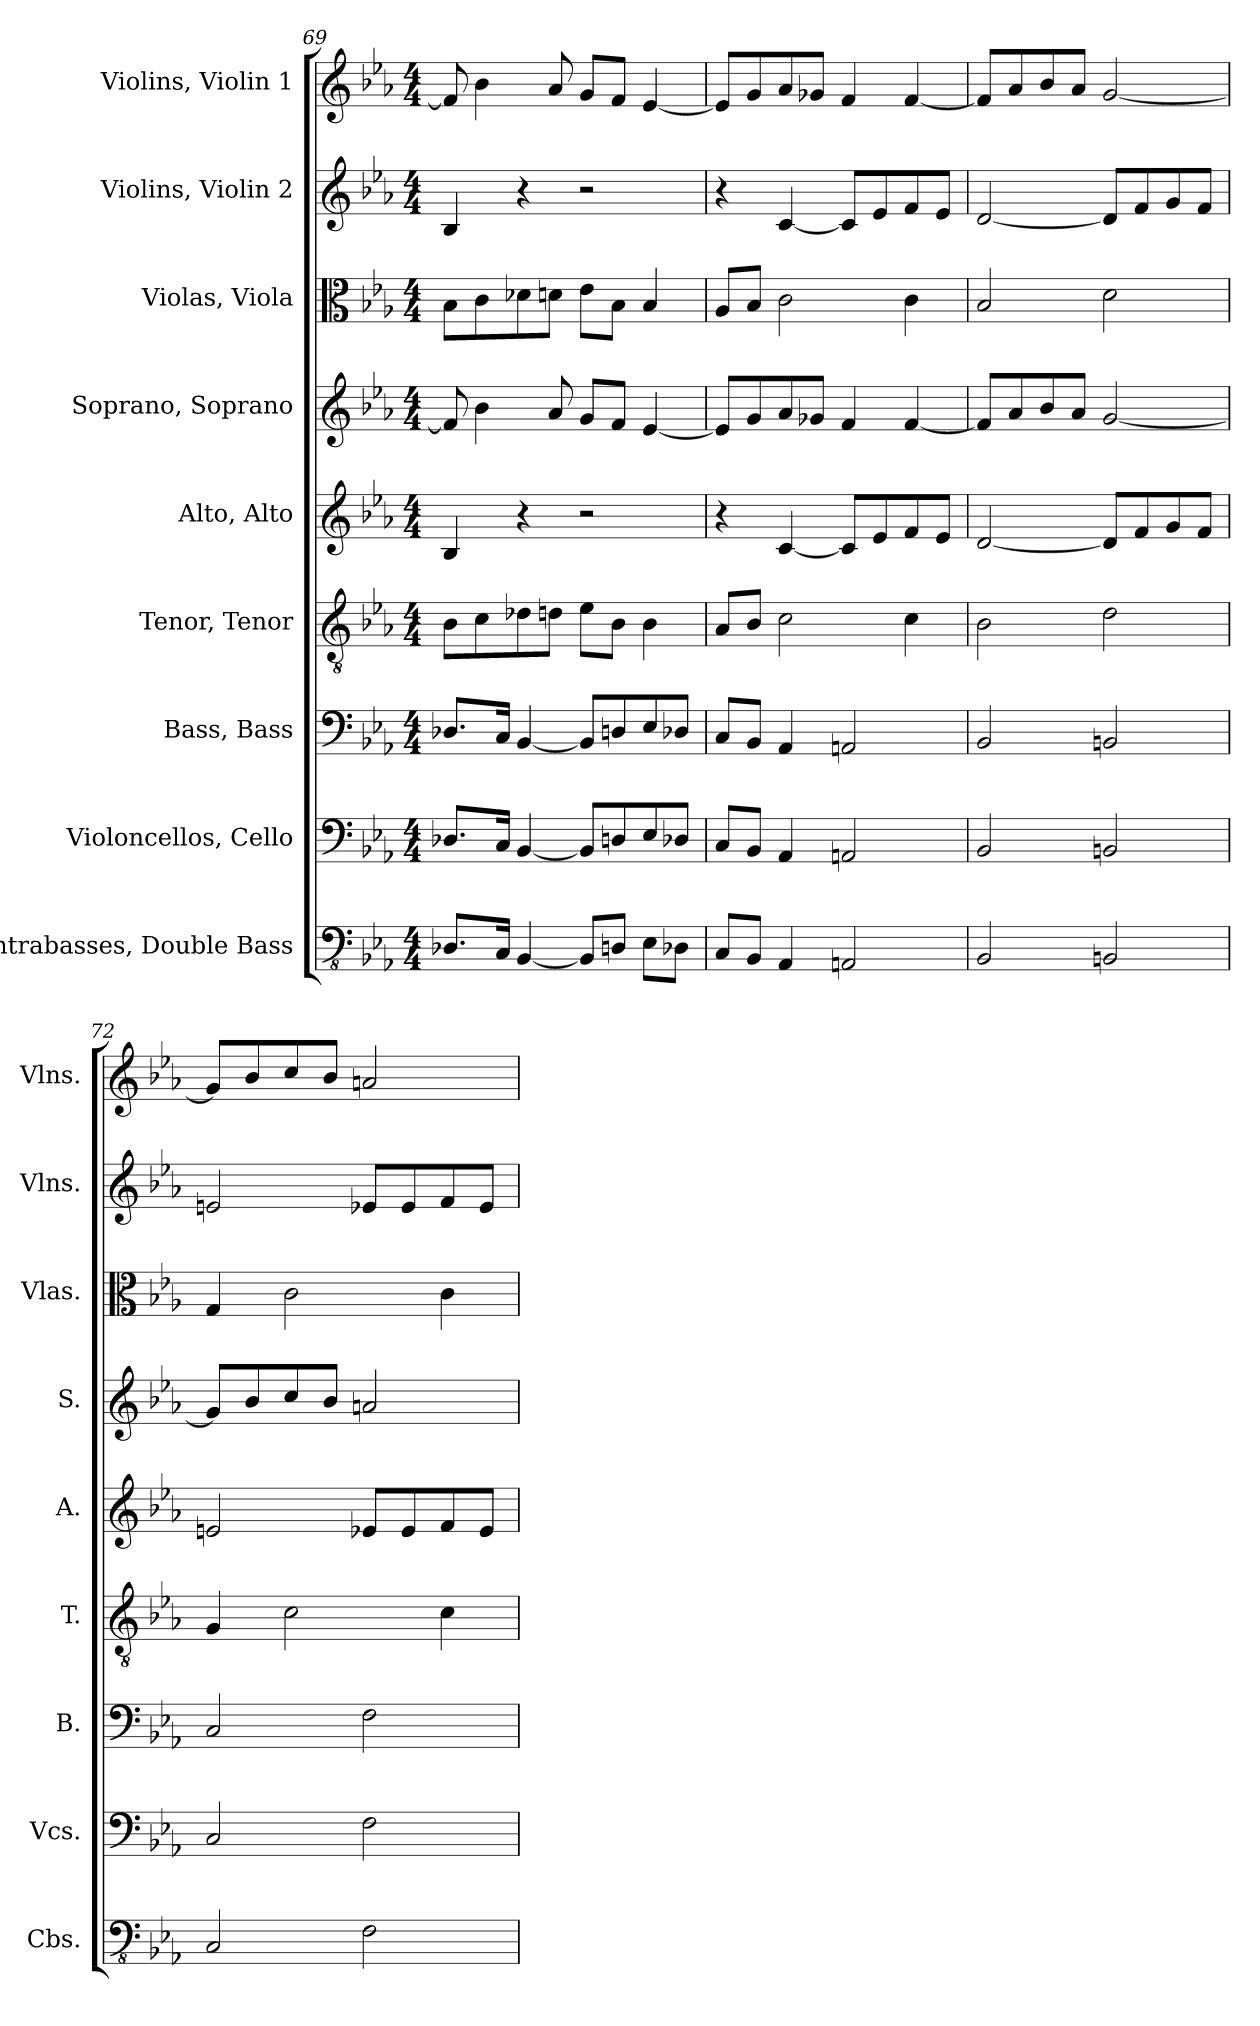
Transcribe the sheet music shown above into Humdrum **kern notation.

**kern	**kern	**kern	**kern	**kern	**kern	**kern	**kern	**kern
*part9	*part8	*part7	*part6	*part5	*part4	*part3	*part2	*part1
*staff9	*staff8	*staff7	*staff6	*staff5	*staff4	*staff3	*staff2	*staff1
*I"Contrabasses, Double Bass	*I"Violoncellos, Cello	*I"Bass, Bass	*I"Tenor, Tenor	*I"Alto, Alto	*I"Soprano, Soprano	*I"Violas, Viola	*I"Violins, Violin 2	*I"Violins, Violin 1
*I'Cbs.	*I'Vcs.	*I'B.	*I'T.	*I'A.	*I'S.	*I'Vlas.	*I'Vlns.	*I'Vlns.
*clefFv4	*clefF4	*clefF4	*clefGv2	*clefG2	*clefG2	*clefC3	*clefG2	*clefG2
*k[b-e-a-]	*k[b-e-a-]	*k[b-e-a-]	*k[b-e-a-]	*k[b-e-a-]	*k[b-e-a-]	*k[b-e-a-]	*k[b-e-a-]	*k[b-e-a-]
*M4/4	*M4/4	*M4/4	*M4/4	*M4/4	*M4/4	*M4/4	*M4/4	*M4/4
=69	=69	=69	=69	=69	=69	=69	=69	=69
8.DD-X/L	8.D-X/L	8.D-X/L	8B-\L	4B-/	8f/]	8B-\L	4B-/	8f/]
.	.	.	8c\	.	4b-\	8c\	.	4b-\
16CC/Jk	16C/Jk	16C/Jk	.	.	.	.	.	.
[4BBB-/	[4BB-/	[4BB-/	8d-X\	4r	.	8d-X\	4r	.
.	.	.	8dn\J	.	8a-/	8dn\J	.	8a-/
8BBB-/L]	8BB-/L]	8BB-/L]	8e-\L	2r	8g/L	8e-\L	2r	8g/L
8DDn/J	8Dn/	8Dn/	8B-\J	.	8f/J	8B-\J	.	8f/J
8EE-\L	8E-/	8E-/	4B-\	.	[4e-/	4B-/	.	[4e-/
8DD-X\J	8D-X/J	8D-X/J	.	.	.	.	.	.
=70	=70	=70	=70	=70	=70	=70	=70	=70
8CC/L	8C/L	8C/L	8A-/L	4r	8e-/L]	8A-/L	4r	8e-/L]
8BBB-/J	8BB-/J	8BB-/J	8B-/J	.	8g/	8B-/J	.	8g/
4AAA-/	4AA-/	4AA-/	2c\	[4c/	8a-/	2c\	[4c/	8a-/
.	.	.	.	.	8g-X/J	.	.	8g-X/J
2AAAn/	2AAn/	2AAn/	.	8c/L]	4f/	.	8c/L]	4f/
.	.	.	.	8e-/	.	.	8e-/	.
.	.	.	4c\	8f/	[4f/	4c\	8f/	[4f/
.	.	.	.	8e-/J	.	.	8e-/J	.
=71	=71	=71	=71	=71	=71	=71	=71	=71
2BBB-/	2BB-/	2BB-/	2B-\	[2d/	8f/L]	2B-/	[2d/	8f/L]
.	.	.	.	.	8a-/	.	.	8a-/
.	.	.	.	.	8b-/	.	.	8b-/
.	.	.	.	.	8a-/J	.	.	8a-/J
2BBBn/	2BBn/	2BBn/	2d\	8d/L]	[2g/	2d\	8d/L]	[2g/
.	.	.	.	8f/	.	.	8f/	.
.	.	.	.	8g/	.	.	8g/	.
.	.	.	.	8f/J	.	.	8f/J	.
=72	=72	=72	=72	=72	=72	=72	=72	=72
2CC/	2C/	2C/	4G/	2en/	8g/L]	4G/	2en/	8g/L]
.	.	.	.	.	8b-/	.	.	8b-/
.	.	.	2c\	.	8cc/	2c\	.	8cc/
.	.	.	.	.	8b-/J	.	.	8b-/J
2FF\	2F\	2F\	.	8e-X/L	2an/	.	8e-X/L	2an/
.	.	.	.	8e-/	.	.	8e-/	.
.	.	.	4c\	8f/	.	4c\	8f/	.
.	.	.	.	8e-/J	.	.	8e-/J	.
=	=	=	=	=	=	=	=	=
*-	*-	*-	*-	*-	*-	*-	*-	*-
